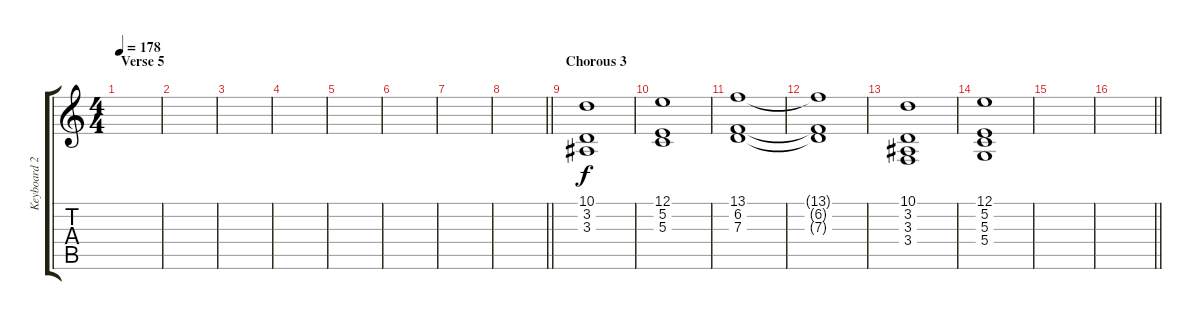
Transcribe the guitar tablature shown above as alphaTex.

\track ("Keyboard 2" "Keyboard 2") {instrument synthvoice}
\staff {score tabs}
\tuning (E4 B3 G3 D3 A2 E2) {hide}
\ts (4 4)
\section ("" "Verse 5")
\tempo 178
\clef g2
\ks c
|
|
|
|
|
|
|
\barLineRight lightlight
|
\section ("" "Chorous 3")
(10.1 3.2 3.3).1 |
(12.1 5.2 5.3).1 |
(13.1 6.2 7.3).1 |
(13.1{t} 6.2{t} 7.3{t}).1 |
(10.1 3.2 3.3 3.4).1 |
(12.1 5.2 5.3 5.4).1 |
|
\barLineRight lightlight
